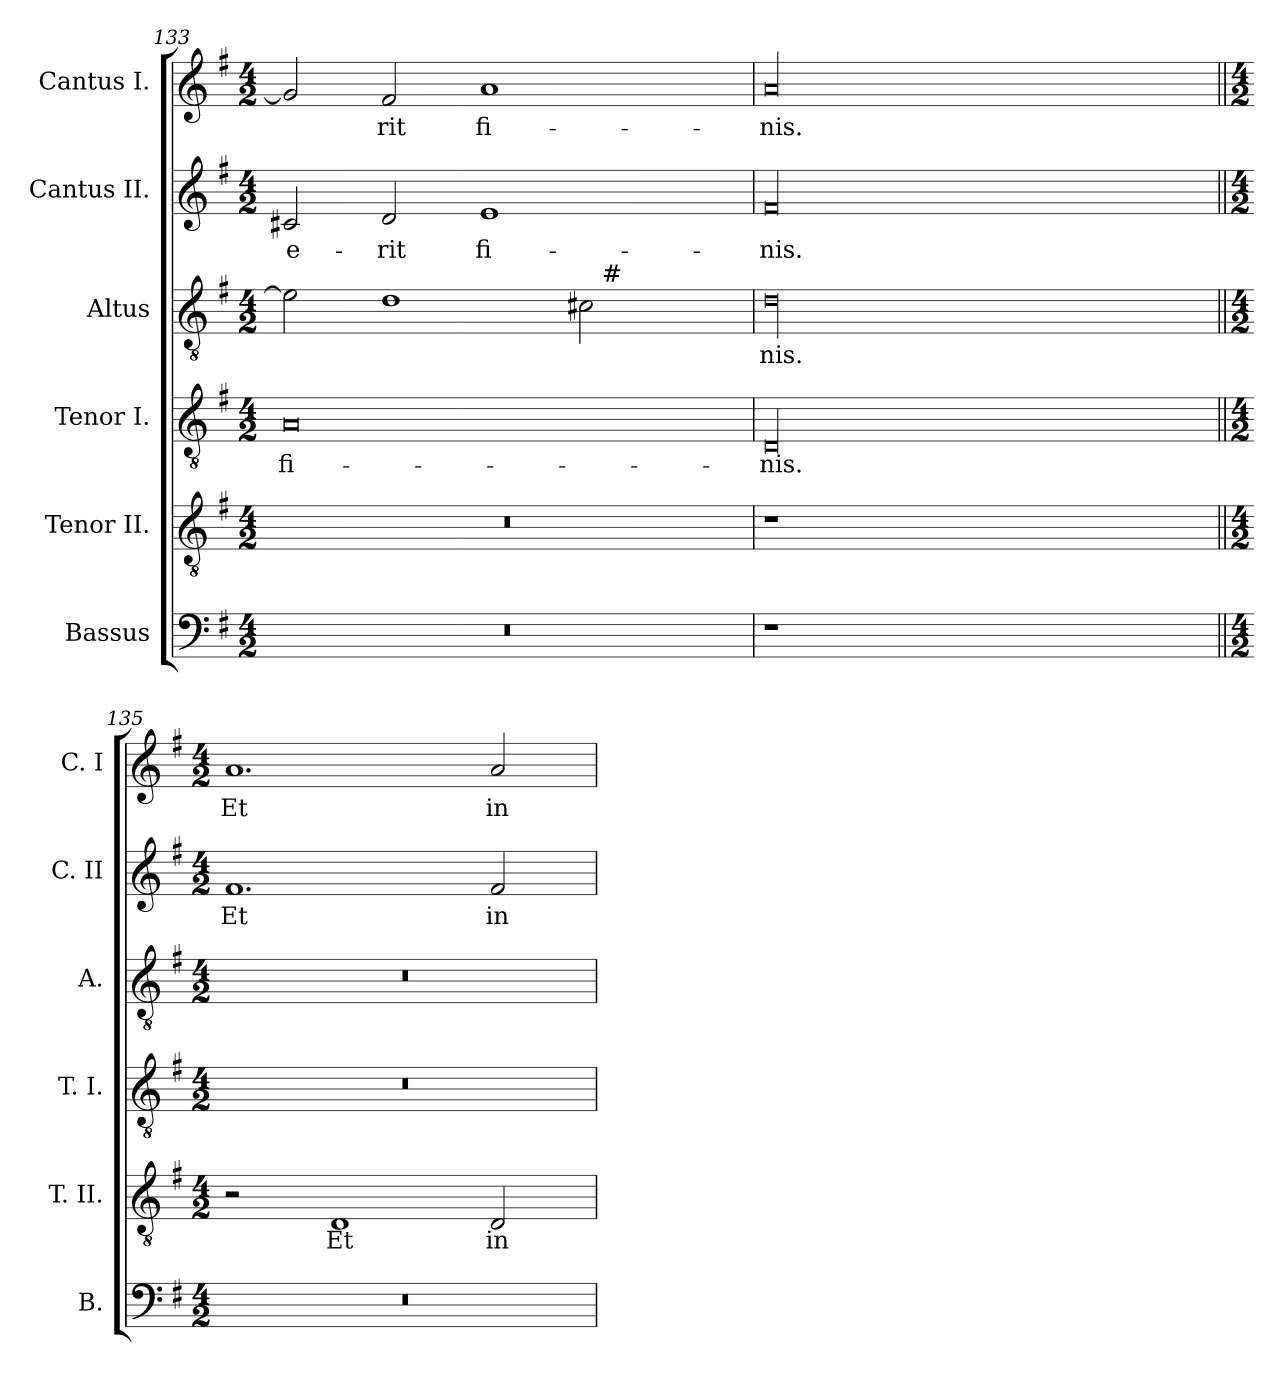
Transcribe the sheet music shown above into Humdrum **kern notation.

**kern	**kern	**text	**kern	**text	**kern	**text	**kern	**text	**kern	**text
*part6	*part5	*part5	*part4	*part4	*part3	*part3	*part2	*part2	*part1	*part1
*staff6	*staff5	*staff5	*staff4	*staff4	*staff3	*staff3	*staff2	*staff2	*staff1	*staff1
*I"Bassus	*I"Tenor II.	*	*I"Tenor I.	*	*I"Altus	*	*I"Cantus II.	*	*I"Cantus I.	*
*I'B.	*I'T. II.	*	*I'T. I.	*	*I'A.	*	*I'C. II	*	*I'C. I	*
*clefF4	*clefGv2	*	*clefGv2	*	*clefGv2	*	*clefG2	*	*clefG2	*
*	*ITrd7c12	*	*ITrd7c12	*	*ITrd7c12	*	*	*	*	*
*k[f#]	*k[f#]	*	*k[f#]	*	*k[f#]	*	*k[f#]	*	*k[f#]	*
*G:	*G:	*	*G:	*	*G:	*	*G:	*	*G:	*
*M4/2	*M4/2	*	*M4/2	*	*M4/2	*	*M4/2	*	*M4/2	*
=133	=133	=133	=133	=133	=133	=133	=133	=133	=133	=133
!LO:N:vis=1	!LO:N:vis=1	!	!	!	!	!	!	!	!	!
!	!	!	!	!LO:LY:b:color=#000000	!	!	!	!	!	!
!	!	!	!	!	!	!	!	!LO:LY:b:color=#000000	!	!
*	*	*	*	*	*^	*	*	*	*	*
0r	0r	.	0AAi	fi-	2Ei\]	1ryy	.	2c#Xi/	e-	2gi/]	.
!	!	!	!	!	!	!	!	!	!LO:LY:b:color=#000000	!	!
!	!	!	!	!	!	!	!	!	!	!	!LO:LY:b:color=#000000
.	.	.	.	.	1Di	.	.	2di/	-rit	2f#i/	-rit
!	!	!	!	!	!	!	!	!	!LO:LY:b:color=#000000	!	!
!	!	!	!	!	!	!	!	!	!	!	!LO:LY:b:color=#000000
.	.	.	.	.	.	2ryy	.	1ei	fi-	1ai	fi-
.	.	.	.	.	2C#i\	32ryy	.	.	.	.	.
.	.	.	.	.	.	256ryy	.	.	.	.	.
!	!	!	!	!	!	!LO:TX:a:t=#	!	!	!	!	!
.	.	.	.	.	.	4ryy	.	.	.	.	.
.	.	.	.	.	.	8ryy	.	.	.	.	.
.	.	.	.	.	.	16ryy	.	.	.	.	.
.	.	.	.	.	.	64..ryy	.	.	.	.	.
=134	=134	=134	=134	=134	=134	=134	=134	=134	=134	=134	=134
!LO:N:vis=1	!LO:N:vis=1	!	!	!	!	!	!	!	!	!	!
*	*	*	*	*	*v	*v	*	*	*	*	*
*	*	*	*	*	*^	*	*	*	*	*
!	!	!	!	!LO:LY:b:color=#000000	!	!	!	!	!	!	!
*	*	*	*	*	*v	*v	*	*	*	*	*
*	*	*	*	*	*^	*	*	*	*	*
!	!	!	!	!	!	!	!LO:LY:b:color=#000000	!	!	!	!
*	*	*	*	*	*v	*v	*	*	*	*	*
*	*	*	*	*	*^	*	*	*	*	*
!	!	!	!	!	!	!	!	!	!LO:LY:b:color=#000000	!	!
*	*	*	*	*	*v	*v	*	*	*	*	*
*	*	*	*	*	*^	*	*	*	*	*
!	!	!	!	!	!	!	!	!	!	!	!LO:LY:b:color=#000000
*	*	*	*	*	*v	*v	*	*	*	*	*
0r	0r	.	00DDi	-nis.	00Di	-nis.	00f#i	-nis.	00ai	-nis.
0ryy	0ryy	.	.	.	.	.	.	.	.	.
!!LO:LB:g=z
=135||	=135||	=135||	=135||	=135||	=135||	=135||	=135||	=135||	=135||	=135||
*M4/2	*M4/2	*	*M4/2	*	*M4/2	*	*M4/2	*	*M4/2	*
!LO:N:vis=1	!	!	!LO:N:vis=1	!	!LO:N:vis=1	!	!	!	!	!
!	!	!	!	!	!	!	!	!LO:LY:b:color=#000000	!	!
!	!	!	!	!	!	!	!	!	!	!LO:LY:b:color=#000000
0r	2r	.	0r	.	0r	.	1.f#i	Et	1.ai	Et
!	!	!LO:LY:b:color=#000000	!	!	!	!	!	!	!	!
.	1DDi	Et	.	.	.	.	.	.	.	.
!	!	!LO:LY:b:color=#000000	!	!	!	!	!	!	!	!
!	!	!	!	!	!	!	!	!LO:LY:b:color=#000000	!	!
!	!	!	!	!	!	!	!	!	!	!LO:LY:b:color=#000000
.	2DDi/	in	.	.	.	.	2f#i/	in	2ai/	in
=	=	=	=	=	=	=	=	=	=	=
*-	*-	*-	*-	*-	*-	*-	*-	*-	*-	*-
